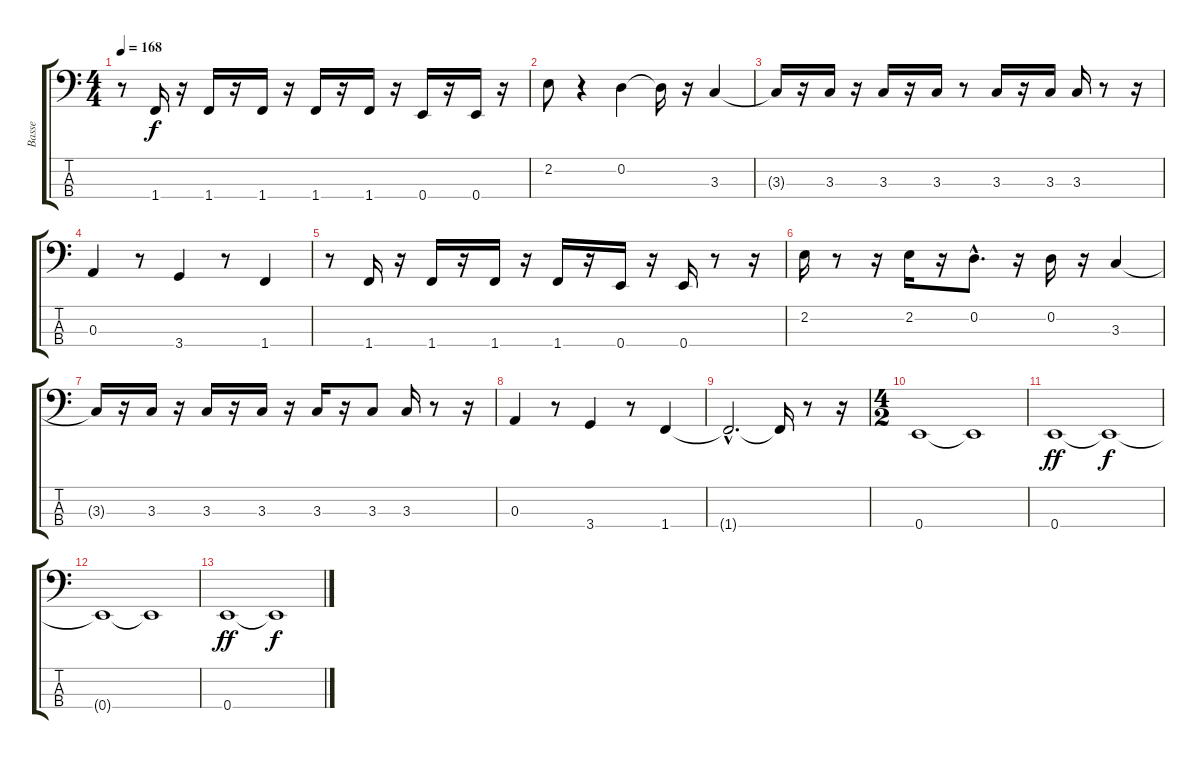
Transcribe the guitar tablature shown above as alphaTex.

\track ("Basse" "Basse") {instrument electricbassfinger}
\staff {score tabs}
\tuning (G2 D2 A1 E1) {hide}
\ts (4 4)
\tempo 168
\clef f4
\ks c
r.8{dy f} 1.4.16 r.16 1.4.16 r.16 1.4.16 r.16 1.4.16 r.16 1.4.16 r.16 0.4.16 r.16 0.4.16 r.16 |
2.2.8 r.4 0.2.4 0.2{t}.16 r.16 3.3.4 |
3.3{t}.16 r.16 3.3.16 r.16 3.3.16 r.16 3.3.16 r.8 3.3.16 r.16 3.3.16 3.3.16 r.8 r.16 |
0.3.4 r.8 3.4.4 r.8 1.4.4 |
r.8 1.4.16 r.16 1.4.16 r.16 1.4.16 r.16 1.4.16 r.16 0.4.16 r.16 0.4.16 r.8 r.16 |
2.2.16 r.8 r.16 2.2.16 r.16 0.2{hac}.8{d} r.16 0.2.16 r.16 3.3.4 |
3.3{t}.16 r.16 3.3.16 r.16 3.3.16 r.16 3.3.16 r.16 3.3.16 r.16 3.3.8 3.3.16 r.8 r.16 |
0.3.4 r.8 3.4.4 r.8 1.4.4 |
1.4{hac t}.2{d} 1.4{t}.16 r.8 r.16 |
\ts (4 2)
0.4.1 0.4{t}.1 |
0.4.1{dy ff} 0.4{t}.1{dy f} |
0.4{t}.1 0.4{t}.1 |
0.4.1{dy ff} 0.4{t}.1{dy f}
